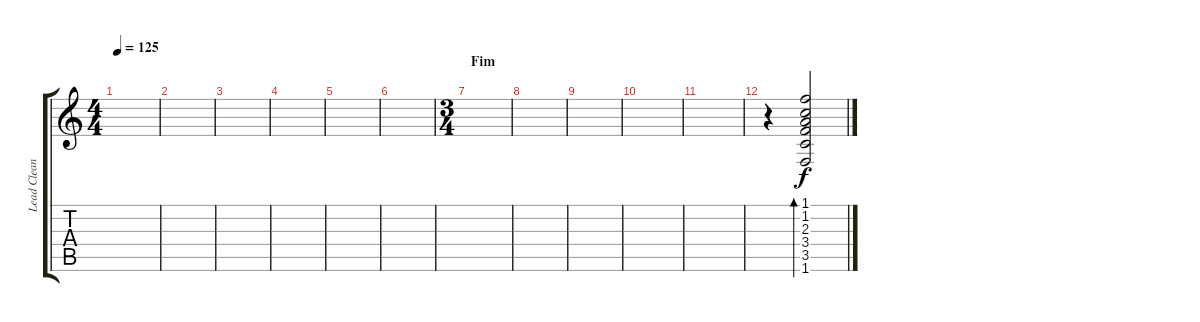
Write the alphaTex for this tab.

\track ("Lead Clean Guitar" "Lead Clean") {instrument acousticguitarnylon}
\staff {score tabs}
\tuning (E4 B3 G3 D3 A2 E2) {hide}
\ts (4 4)
\tempo 125
\clef g2
\ks c
|
|
|
|
|
|
\ts (3 4)
\section ("" "Fim")
|
|
|
|
|
r.4 (1.1 1.2 2.3 3.4 3.5 1.6).2{bd 60}
